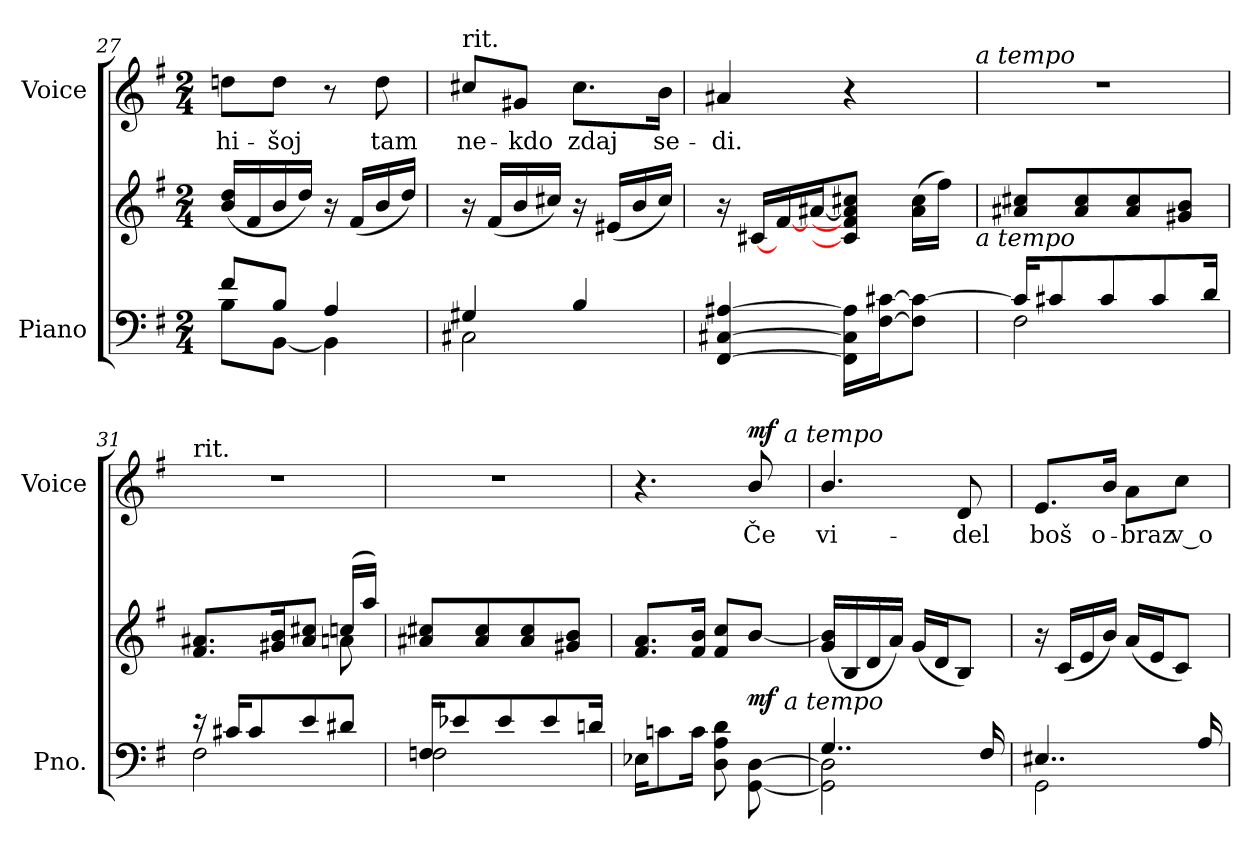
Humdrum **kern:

**kern	**kern	**dynam	**kern	**text	**dynam
*part2	*part2	*part2	*part1	*part1	*part1
*staff3	*staff2	*staff2/3	*staff1	*staff1	*staff1
*I"Piano	*	*	*I"Voice	*	*
*I'Pno.	*	*	*I'Voice	*	*
!!LO:LB:g=z
*clefF4	*clefG2	*	*clefG2	*	*
*k[f#]	*k[f#]	*	*k[f#]	*	*
*G:	*G:	*	*G:	*	*
*M2/4	*M2/4	*	*M2/4	*	*
=27	=27	=27	=27	=27	=27
*^	*	*	*	*	*
!	!	!	!	!	!LO:LY:b:color=#000000	!
8f#i/L	8Bi\L	(16bi/ 16ddiLL	.	8ddni\L	hi-	.
.	.	16f#i/	.	.	.	.
!	!	!	!	!	!LO:LY:b:color=#000000	!
8Bi/J	[8BBi\J	16bi/	.	8ddi\J	-šoj	.
.	.	16ddi/JJ)	.	.	.	.
4Ai/	4BBi\]	16r	.	8r	.	.
.	.	(16f#i/LL	.	.	.	.
!	!	!	!	!	!LO:LY:b:color=#000000	!
.	.	16bi/	.	8ddi\	tam	.
.	.	16ddi/JJ)	.	.	.	.
=28	=28	=28	=28	=28	=28	=28
!	!	!	!	!LO:TX:t=rit.	!	!
!	!	!	!	!	!LO:LY:b:color=#000000	!
4G#Xi/	2C#Xi\	16r	.	8cc#Xi/L	ne-	.
.	.	(16f#i/LL	.	.	.	.
!	!	!	!	!	!LO:LY:b:color=#000000	!
.	.	16bi/	.	8g#Xi/J	-kdo	.
.	.	16cc#Xi/JJ)	.	.	.	.
!	!	!	!	!	!LO:LY:b:color=#000000	!
4Bi/	.	16r	.	8.cc#i\L	zdaj	.
.	.	(16e#Xi/LL	.	.	.	.
.	.	16bi/	.	.	.	.
!	!	!	!	!	!LO:LY:b:color=#000000	!
.	.	16cc#i/JJ)	.	16bi\Jk	se-	.
=29	=29	=29	=29	=29	=29	=29
!	!	!	!	!	!LO:LY:b:color=#000000	!
*	*	*^	*	*^	*	*
[4FF#i/ [4C#Xi [4A#Xi	2ryy	16r	4ryy	.	4a#Xi/	4ryy	-di.	.
.	.	[16c#Xi/LL	.	.	.	.	.	.
.	.	[16f#i/	.	.	.	.	.	.
.	.	[16a#Xi/J	.	.	.	.	.	.
16FF#i\] 16C#i] 16A#i]LL	.	8c#i/] 8f#i] 8a#i] 8cc#XiJ	8ryy	.	4r	8ryy	.	.
[16F#i\ [16c#XiJ	.	.	.	.	.	.	.	.
8F#i\] 8c#i_J	.	(16a#i\ 16cc#iLL	16ryy	.	.	16ryy	.	.
.	.	16ff#i\JJ)	32ryy	.	.	32ryy	.	.
.	.	.	64ryy	.	.	64ryy	.	.
.	.	.	128...ryy	.	.	128...ryy	.	.
!	!	!	!	!	!	!LO:TX:a:i:t=a tempo	!	!
!	!	!	!LO:TX:b:i:t=a tempo	!	!	!	!	!
.	.	.	1024ryy	.	.	1024ryy	.	.
=30	=30	=30	=30	=30	=30	=30	=30	=30
!	!	!	!	!	!LO:N:vis=1	!	!	!
*	*	*v	*v	*	*	*	*	*
*	*	*	*	*v	*v	*	*
16c#i/KL]	2F#i\	8a#Xi/ 8cc#XiL	.	2r	.	.
8c#i/	.	.	.	.	.	.
.	.	8a#i/ 8cc#i	.	.	.	.
8c#i/	.	.	.	.	.	.
.	.	8a#i/ 8cc#i	.	.	.	.
8c#i/	.	.	.	.	.	.
.	.	8g#Xi/ 8biJ	.	.	.	.
16di/Jk	.	.	.	.	.	.
=31	=31	=31	=31	=31	=31	=31
*	*	*^	*	*	*	*
!	!	!	!	!	!LO:TX:t=rit.	!	!
!	!	!	!	!	!LO:N:vis=1	!	!
16r	2F#i\	8.f#i/ 8.a#XiL	4ryy	.	2r	.	.
16c#Xi/KL	.	.	.	.	.	.	.
8c#i/	.	.	.	.	.	.	.
.	.	16g#Xi/ 16bik	.	.	.	.	.
8ei/	.	8a#i/ 8cc#XiJ	8ryy	.	.	.	.
8d#Xi/J	.	(16ccni/LL	8ani\	.	.	.	.
.	.	16aai/JJ)	.	.	.	.	.
*	*	*v	*v	*	*	*	*
!!LO:LB:g=z
=32	=32	=32	=32	=32	=32	=32
!	!	!	!	!LO:N:vis=1	!	!
16Fni/KL	2Fi\	8a#Xi/ 8cc#XiL	.	2r	.	.
8e-Xi/	.	.	.	.	.	.
.	.	8a#i/ 8cc#i	.	.	.	.
8e-i/	.	.	.	.	.	.
.	.	8a#i/ 8cc#i	.	.	.	.
8e-i/	.	.	.	.	.	.
.	.	8g#Xi/ 8biJ	.	.	.	.
16dni/Jk	.	.	.	.	.	.
=33	=33	=33	=33	=33	=33	=33
*	*	*^	*	*^	*	*
16E-Xi\KL	4.ryy	8.f#i/ 8.aiL	4ryy	.	4.r	4ryy	.	.
8cni\	.	.	.	.	.	.	.	.
16ci\Jk	.	16f#i/ 16biJk	.	.	.	.	.	.
8Di\ 8Ai 8di	.	8f#i/ 8cciL	8ryy	.	.	8ryy	.	.
!	!	!	!	!	!	!	!LO:LY:b:color=#000000	!
8ryy	[8GGi\ [8Di	[8bi/J	32ryy	mf	8bi/	32ryy	Če	mf
.	.	.	64ryy	.	.	64ryy	.	.
.	.	.	128ryy	.	.	128ryy	.	.
.	.	.	256ryy	.	.	256ryy	.	.
.	.	.	1024ryy	.	.	1024ryy	.	.
!	!	!	!	!	!	!LO:TX:a:i:t=a tempo	!	!
!	!	!	!LO:TX:b:i:t=a tempo	!	!	!	!	!
.	.	.	16ryy	.	.	16ryy	.	.
.	.	.	512.ryy	.	.	512.ryy	.	.
*	*	*v	*v	*	*	*	*	*
*	*	*	*	*v	*v	*	*
=34	=34	=34	=34	=34	=34	=34
*	*	*^	*	*^	*	*
!	!	!	!	!	!	!	!LO:LY:b:color=#000000	!
*	*	*v	*v	*	*	*	*	*
*	*	*	*	*v	*v	*	*
4..Gi/	2GGi\] 2Di]	(16gi/ 16bi]LL	.	4.bi/	vi-	.
.	.	16Bi/	.	.	.	.
.	.	16di/	.	.	.	.
.	.	16ai/JJ)	.	.	.	.
.	.	(16gi/LL	.	.	.	.
.	.	16di/J	.	.	.	.
!	!	!	!	!	!LO:LY:b:color=#000000	!
.	.	8Bi/J)	.	8di/	-del	.
16F#i/	.	.	.	.	.	.
=35	=35	=35	=35	=35	=35	=35
!	!	!	!	!	!LO:LY:b:color=#000000	!
4..E#Xi/	2GGi\	16r	.	8.ei/L	boš	.
.	.	(16ci/LL	.	.	.	.
.	.	16ei/	.	.	.	.
!	!	!	!	!	!LO:LY:b:color=#000000	!
.	.	16bi/JJ)	.	16bi/Jk	o-	.
!	!	!	!	!	!LO:LY:b:color=#000000	!
.	.	(16ai/LL	.	8ai\L	-braz	.
.	.	16ei/J	.	.	.	.
!	!	!	!	!	!LO:LY:b:color=#000000	!
.	.	8ci/J)	.	8cci\J	v_o-	.
16Ai/	.	.	.	.	.	.
*v	*v	*	*	*	*	*
=	=	=	=	=	=
*-	*-	*-	*-	*-	*-
